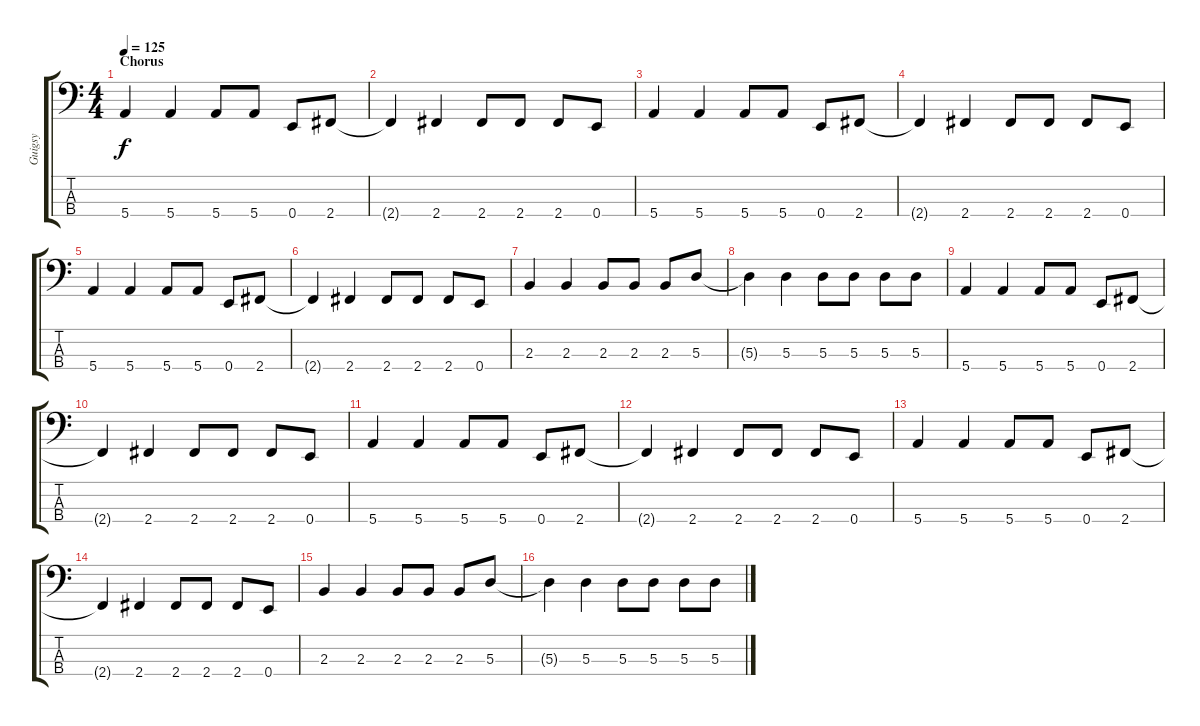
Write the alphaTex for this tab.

\track ("Guigsy" "Guigsy") {instrument electricbasspick}
\staff {score tabs}
\tuning (G2 D2 A1 E1) {hide}
\ts (4 4)
\section ("" "Chorus")
\tempo 125
\clef f4
\ks c
5.4.4{dy f} 5.4.4 5.4.8 5.4.8 0.4.8 2.4.8 |
2.4{t}.4 2.4.4 2.4.8 2.4.8 2.4.8 0.4.8 |
5.4.4 5.4.4 5.4.8 5.4.8 0.4.8 2.4.8 |
2.4{t}.4 2.4.4 2.4.8 2.4.8 2.4.8 0.4.8 |
5.4.4 5.4.4 5.4.8 5.4.8 0.4.8 2.4.8 |
2.4{t}.4 2.4.4 2.4.8 2.4.8 2.4.8 0.4.8 |
2.3.4 2.3.4 2.3.8 2.3.8 2.3.8 5.3.8 |
5.3{t}.4 5.3.4 5.3.8 5.3.8 5.3.8 5.3.8 |
5.4.4 5.4.4 5.4.8 5.4.8 0.4.8 2.4.8 |
2.4{t}.4 2.4.4 2.4.8 2.4.8 2.4.8 0.4.8 |
5.4.4 5.4.4 5.4.8 5.4.8 0.4.8 2.4.8 |
2.4{t}.4 2.4.4 2.4.8 2.4.8 2.4.8 0.4.8 |
5.4.4 5.4.4 5.4.8 5.4.8 0.4.8 2.4.8 |
2.4{t}.4 2.4.4 2.4.8 2.4.8 2.4.8 0.4.8 |
2.3.4 2.3.4 2.3.8 2.3.8 2.3.8 5.3.8 |
5.3{t}.4 5.3.4 5.3.8 5.3.8 5.3.8 5.3.8
